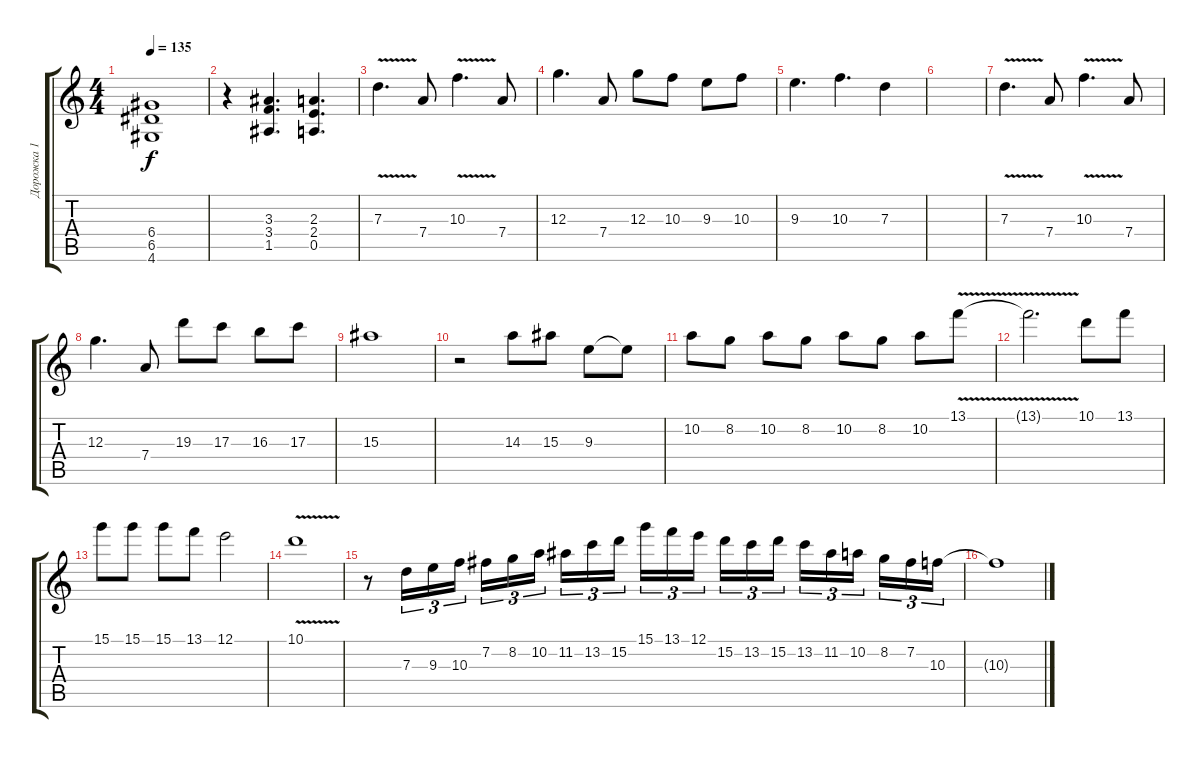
\track ("Дорожка 1" "Дорожка 1") {instrument distortionguitar}
\staff {score tabs}
\tuning (E4 B3 G3 D3 A2 E2) {hide}
\ts (4 4)
\tempo 135
\clef g2
\ks c
(6.4 6.5 4.6).1{dy f} |
r.4 (3.3 3.4 1.5).4{d} (2.3 2.4 0.5).4{d} |
7.3{v}.4{d} 7.4.8 10.3{v}.4{d} 7.4.8 |
12.3.4{d} 7.4.8 12.3.8 10.3.8 9.3.8 10.3.8 |
9.3.4{d} 10.3.4{d} 7.3.4 |
|
7.3{v}.4{d} 7.4.8 10.3{v}.4{d} 7.4.8 |
12.3.4{d} 7.4.8 19.3.8 17.3.8 16.3.8 17.3.8 |
15.3.1 |
r.2 14.3.8 15.3.8 9.3.8 9.3{t}.8 |
10.2.8 8.2.8 10.2.8 8.2.8 10.2.8 8.2.8 10.2.8 13.1{v}.8 |
13.1{t}.2{d} 10.1.8 13.1.8 |
15.1.8 15.1.8 15.1.8 13.1.8 12.1.2 |
10.1{v}.1 |
r.8 7.3.16{tu (3 2)} 9.3.16{tu (3 2)} 10.3.16{tu (3 2)} 7.2.16{tu (3 2)} 8.2.16{tu (3 2)} 10.2.16{tu (3 2) beam splitsecondary} 11.2.16{tu (3 2)} 13.2.16{tu (3 2)} 15.2.16{tu (3 2)} 15.1.16{tu (3 2)} 13.1.16{tu (3 2)} 12.1.16{tu (3 2) beam splitsecondary} 15.2.16{tu (3 2)} 13.2.16{tu (3 2)} 15.2.16{tu (3 2)} 13.2.16{tu (3 2)} 11.2.16{tu (3 2)} 10.2.16{tu (3 2) beam splitsecondary} 8.2.16{tu (3 2)} 7.2.16{tu (3 2)} 10.3.16{tu (3 2)} |
10.3{t}.1
